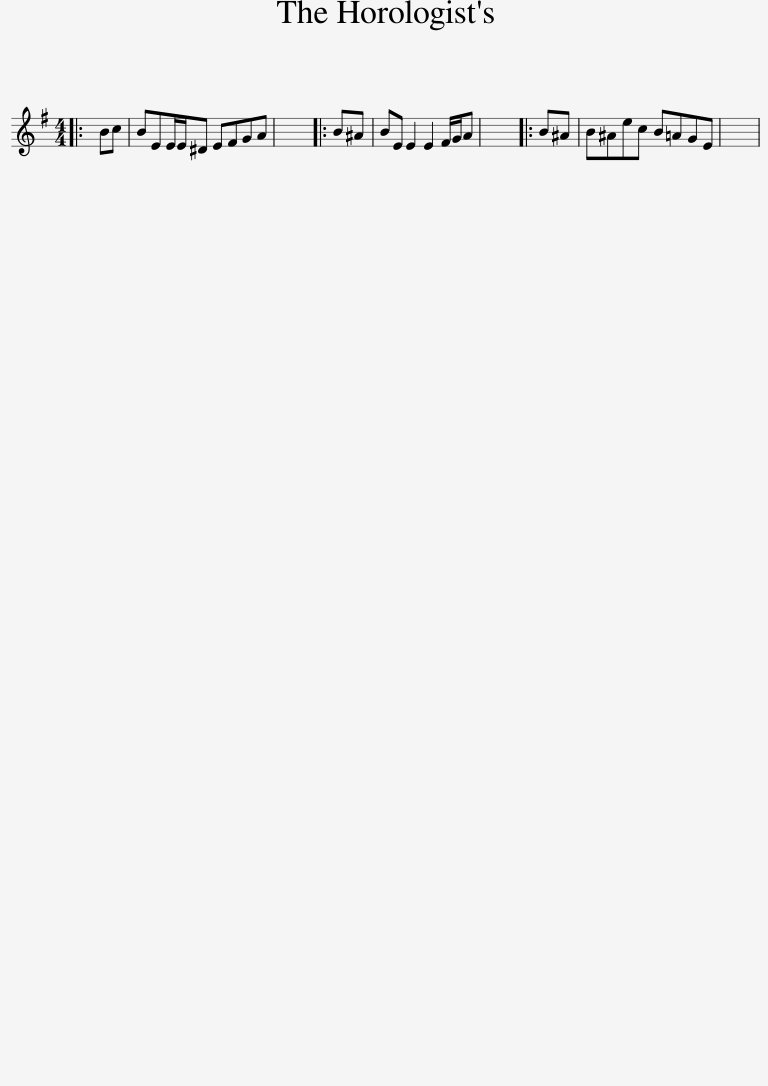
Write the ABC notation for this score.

X:1
L:1/8
M:4/4
I:linebreak $
K:Emin
V:1 treble
V:1
|: Bc | BEE/E/^D EFGA | x8 |: B^A | BE E2 E2 F/G/A | %5
 x8 |: B^A | B^Aec B=AGE | x8 | %9
